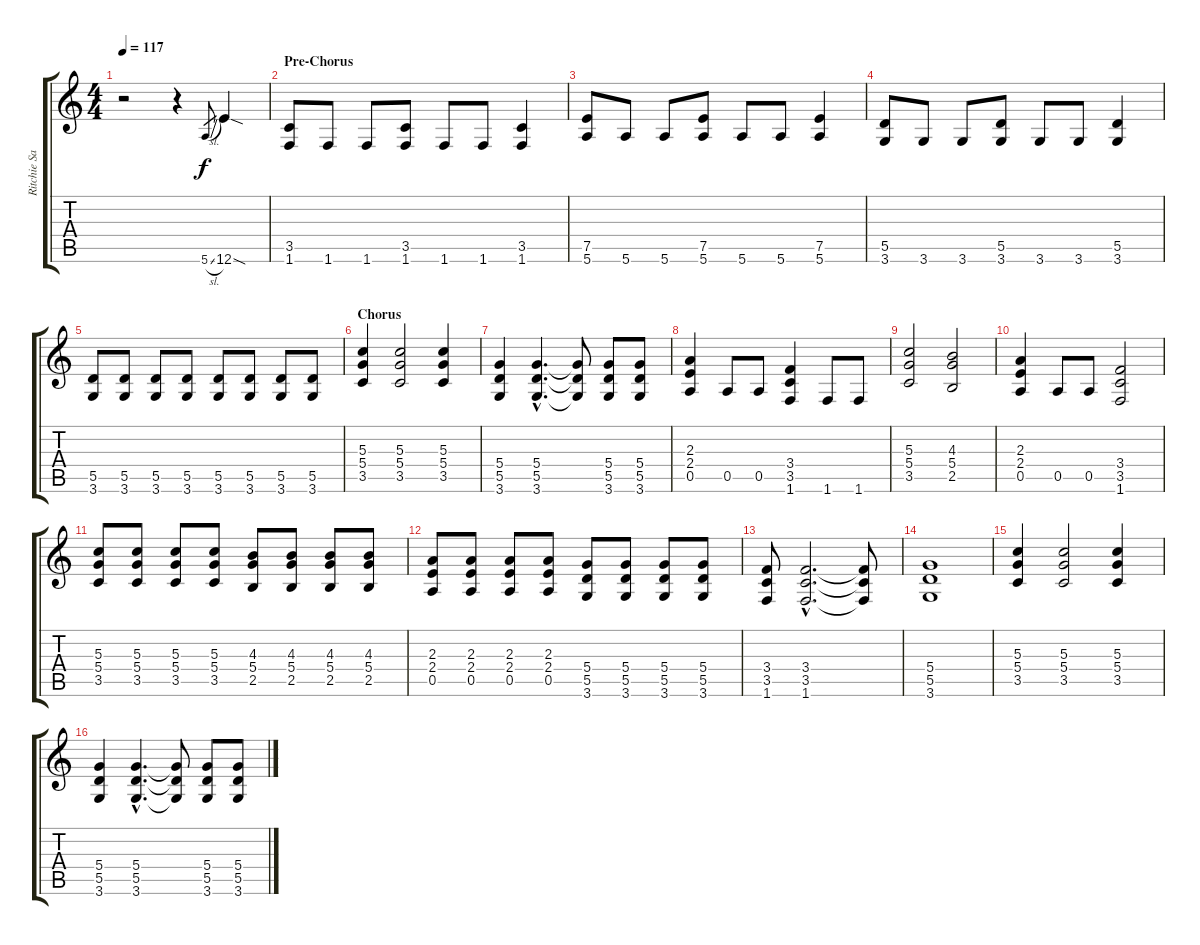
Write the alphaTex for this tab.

\track ("Ritchie Sambora" "Ritchie Sa") {instrument overdrivenguitar}
\staff {score tabs}
\tuning (E4 B3 G3 D3 A2 E2) {hide}
\ts (4 4)
\tempo 117
\clef g2
\ks c
r.2{dy f instrument overdrivenguitar} r.4 5.6{sl}.8{gr} 12.6{sod}.4{balance 11} |
\section ("" "Pre-Chorus")
(3.5 1.6).8{volume 11 balance 11} 1.6.8 1.6.8 (3.5 1.6).8 1.6.8 1.6.8 (3.5 1.6).4 |
(7.5 5.6).8 5.6.8 5.6.8 (7.5 5.6).8 5.6.8 5.6.8 (7.5 5.6).4 |
(5.5 3.6).8 3.6.8 3.6.8 (5.5 3.6).8 3.6.8 3.6.8 (5.5 3.6).4 |
(5.5 3.6).8 (5.5 3.6).8 (5.5 3.6).8 (5.5 3.6).8 (5.5 3.6).8 (5.5 3.6).8 (5.5 3.6).8 (5.5 3.6).8 |
\section ("" "Chorus")
(5.3 5.4 3.5).4{balance 11} (5.3 5.4 3.5).2 (5.3 5.4 3.5).4 |
(5.4 5.5 3.6).4 (5.4{hac} 5.5{hac} 3.6{hac}).4{d} (5.4{t} 5.5{t} 3.6{t}).8 (5.4 5.5 3.6).8 (5.4 5.5 3.6).8 |
(2.3 2.4 0.5).4 0.5.8 0.5.8 (3.4 3.5 1.6).4 1.6.8 1.6.8 |
(5.3 5.4 3.5).2 (4.3 5.4 2.5).2 |
(2.3 2.4 0.5).4 0.5.8 0.5.8 (3.4 3.5 1.6).2 |
(5.3 5.4 3.5).8{balance 11} (5.3 5.4 3.5).8 (5.3 5.4 3.5).8 (5.3 5.4 3.5).8 (4.3 5.4 2.5).8 (4.3 5.4 2.5).8 (4.3 5.4 2.5).8 (4.3 5.4 2.5).8 |
(2.3 2.4 0.5).8 (2.3 2.4 0.5).8 (2.3 2.4 0.5).8 (2.3 2.4 0.5).8 (5.4 5.5 3.6).8 (5.4 5.5 3.6).8 (5.4 5.5 3.6).8 (5.4 5.5 3.6).8 |
(3.4 3.5 1.6).8 (3.4{hac} 3.5{hac} 1.6{hac}).2{d} (3.4{t} 3.5{t} 1.6{t}).8 |
(5.4 5.5 3.6).1{balance 11} |
(5.3 5.4 3.5).4{balance 11} (5.3 5.4 3.5).2 (5.3 5.4 3.5).4 |
(5.4 5.5 3.6).4 (5.4{hac} 5.5{hac} 3.6{hac}).4{d} (5.4{t} 5.5{t} 3.6{t}).8 (5.4 5.5 3.6).8 (5.4 5.5 3.6).8
